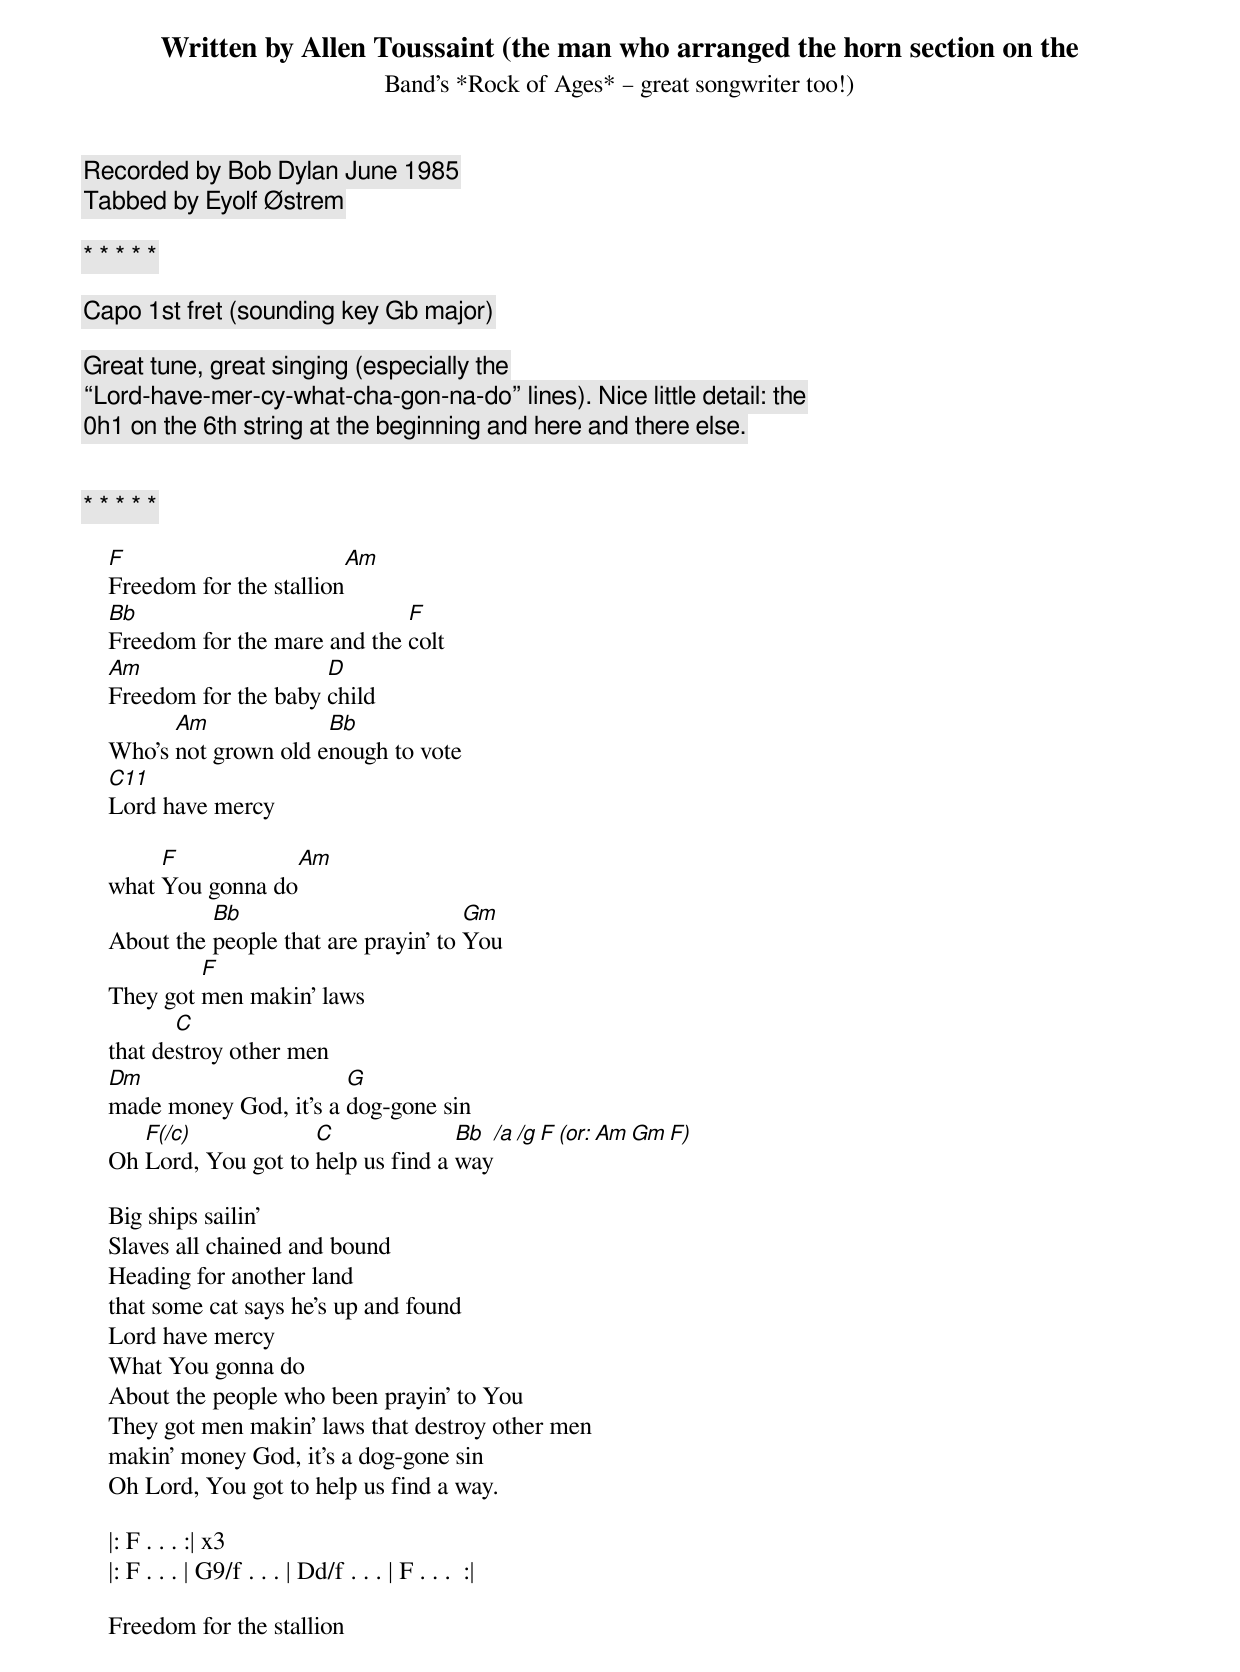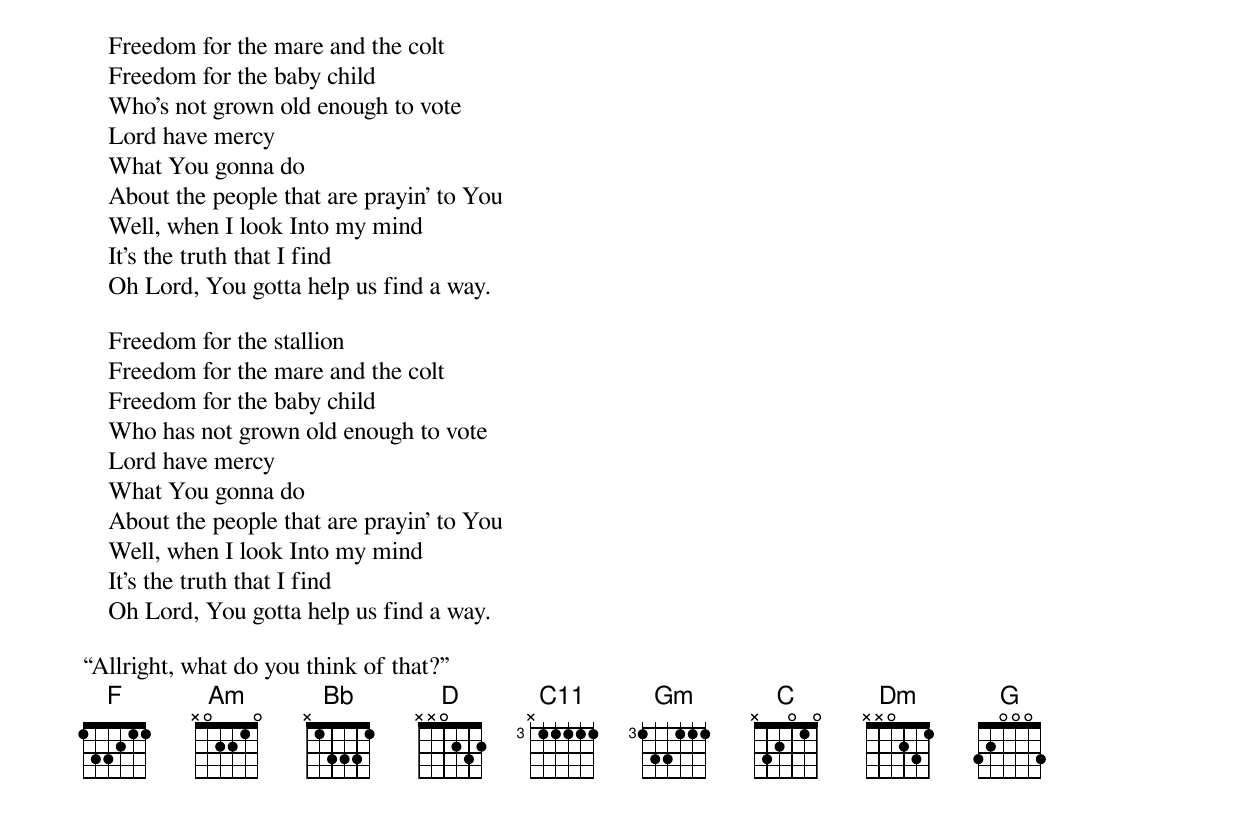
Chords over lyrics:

Written by Allen Toussaint (the man who arranged the horn section on the
Band's *Rock of Ages* – great songwriter too!)
Recorded by Bob Dylan June 1985
Tabbed by Eyolf Østrem

* * * * *

Capo 1st fret (sounding key Gb major)

Great tune, great singing (especially the
“Lord-have-mer-cy-what-cha-gon-na-do” lines). Nice little detail: the
0h1 on the 6th string at the beginning and here and there else.

    C11     x33333 or x33331
    G9/f    xx3435
    Db/f    xx3121

* * * * *

    F                        Am
    Freedom for the stallion
    Bb                           F
    Freedom for the mare and the colt
    Am                   D
    Freedom for the baby child
          Am             Bb
    Who's not grown old enough to vote
    C11
    Lord have mercy

         F                  Am
    what You gonna do
              Bb                         Gm
    About the people that are prayin' to You
             F
    They got men makin' laws
           C
    that destroy other men
    Dm                     G
    made money God, it's a dog-gone sin
       F(/c)            C              Bb   /a /g F   (or: Am Gm F)
    Oh Lord, You got to help us find a way

    Big ships sailin'
    Slaves all chained and bound
    Heading for another land
    that some cat says he's up and found
    Lord have mercy
    What You gonna do
    About the people who been prayin' to You
    They got men makin' laws that destroy other men
    makin' money God, it's a dog-gone sin
    Oh Lord, You got to help us find a way.

    |: F . . . :| x3
    |: F . . . | G9/f . . . | Dd/f . . . | F . . .  :|

    Freedom for the stallion
    Freedom for the mare and the colt
    Freedom for the baby child
    Who's not grown old enough to vote
    Lord have mercy
    What You gonna do
    About the people that are prayin' to You
    Well, when I look Into my mind
    It's the truth that I find
    Oh Lord, You gotta help us find a way.

    Freedom for the stallion
    Freedom for the mare and the colt
    Freedom for the baby child
    Who has not grown old enough to vote
    Lord have mercy
    What You gonna do
    About the people that are prayin' to You
    Well, when I look Into my mind
    It's the truth that I find
    Oh Lord, You gotta help us find a way.

“Allright, what do you think of that?”
